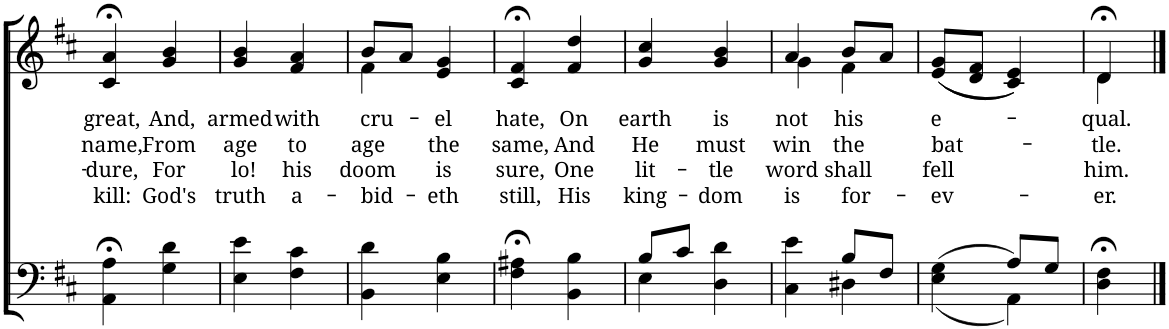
**kern	**kern	**text	**text	**text	**text
*part2	*part1	*part1	*part1	*part1	*part1
*staff2	*staff1	*staff1	*staff1	*staff1	*staff1
*I"T B	*I"S A	*	*	*	*
!!LO:PB:g=z
*clefF4	*clefG2	*	*	*	*
*k[f#c#]	*k[f#c#]	*	*	*	*
*M2/4	*M2/4	*	*	*	*
=28	=28	=28	=28	=28	=28
!	!	!LO:LY:b	!LO:LY:b	!LO:LY:b	!LO:LY:b
4AA\;< 4A\;<	4c#/;< 4a/;<	great,	name,	-dure,	kill:
!	!	!LO:LY:b	!LO:LY:b	!LO:LY:b	!LO:LY:b
4G\ 4d\	4g/ 4b/	And,	From	For	God's
=29	=29	=29	=29	=29	=29
!	!	!LO:LY:b	!LO:LY:b	!LO:LY:b	!LO:LY:b
4E\ 4e\	4g/ 4b/	armed	age	lo!	truth
!	!	!LO:LY:b	!LO:LY:b	!LO:LY:b	!LO:LY:b
4F#\ 4c#\	4f#/ 4a/	with	to	his	a-
=30	=30	=30	=30	=30	=30
!	!	!LO:LY:b	!LO:LY:b	!LO:LY:b	!LO:LY:b
*	*^	*	*	*	*
4BB\ 4d\	8b/L	4f#\	cru-	age	doom	-bid-
.	8a/J	.	.	.	.	.
!	!	!	!LO:LY:b	!LO:LY:b	!LO:LY:b	!LO:LY:b
4E\ 4B\	4e/ 4g/	4ryy	-el	the	is	-eth
=31	=31	=31	=31	=31	=31	=31
!	!	!	!LO:LY:b	!LO:LY:b	!LO:LY:b	!LO:LY:b
*	*v	*v	*	*	*	*
4F#\;< 4A#X\;<	4c#/;< 4f#/;<	hate,	same,	sure,	still,
!	!	!LO:LY:b	!LO:LY:b	!LO:LY:b	!LO:LY:b
4BB\ 4B\	4f#/ 4dd/	On	And	One	His
=32	=32	=32	=32	=32	=32
*^	*	*	*	*	*
!	!	!	!LO:LY:b	!LO:LY:b	!LO:LY:b	!LO:LY:b
8B/L	4E\	4g/ 4cc#/	earth	He	lit-	king-
8c#/J	.	.	.	.	.	.
!	!	!	!LO:LY:b	!LO:LY:b	!LO:LY:b	!LO:LY:b
4D\ 4d\	4ryy	4g/ 4b/	is	must	-tle	-dom
=33	=33	=33	=33	=33	=33	=33
!	!	!	!LO:LY:b	!LO:LY:b	!LO:LY:b	!LO:LY:b
*	*	*^	*	*	*	*
4C#\ 4e\	4ryy	4a/	4g\	not	win	word	is
!	!	!	!	!LO:LY:b	!LO:LY:b	!LO:LY:b	!LO:LY:b
8B/L	4D#X\	8b/L	4f#\	his	the	shall	for-
8F#/J	.	8a/J	.	.	.	.	.
*	*	*v	*v	*	*	*	*
=34	=34	=34	=34	=34	=34	=34
!	!	!	!LO:LY:b	!LO:LY:b	!LO:LY:b	!LO:LY:b
((4E\ 4G\	4ryy	((8e/ 8g/L	e-	bat-	fell	-ev-
.	.	8d/ 8f#/J	.	.	.	.
8A/L)	4AA\)	4c#/ 4e/))	.	.	.	.
8G/J	.	.	.	.	.	.
*v	*v	*	*	*	*	*
=35	=35	=35	=35	=35	=35
!	!	!LO:LY:b	!LO:LY:b	!LO:LY:b	!LO:LY:b
*	*^	*	*	*	*
4D\;< 4F#\;<	4d;</	4d\	-qual.	-tle.	him.	-er.
*	*v	*v	*	*	*	*
==	==	==	==	==	==
*-	*-	*-	*-	*-	*-
